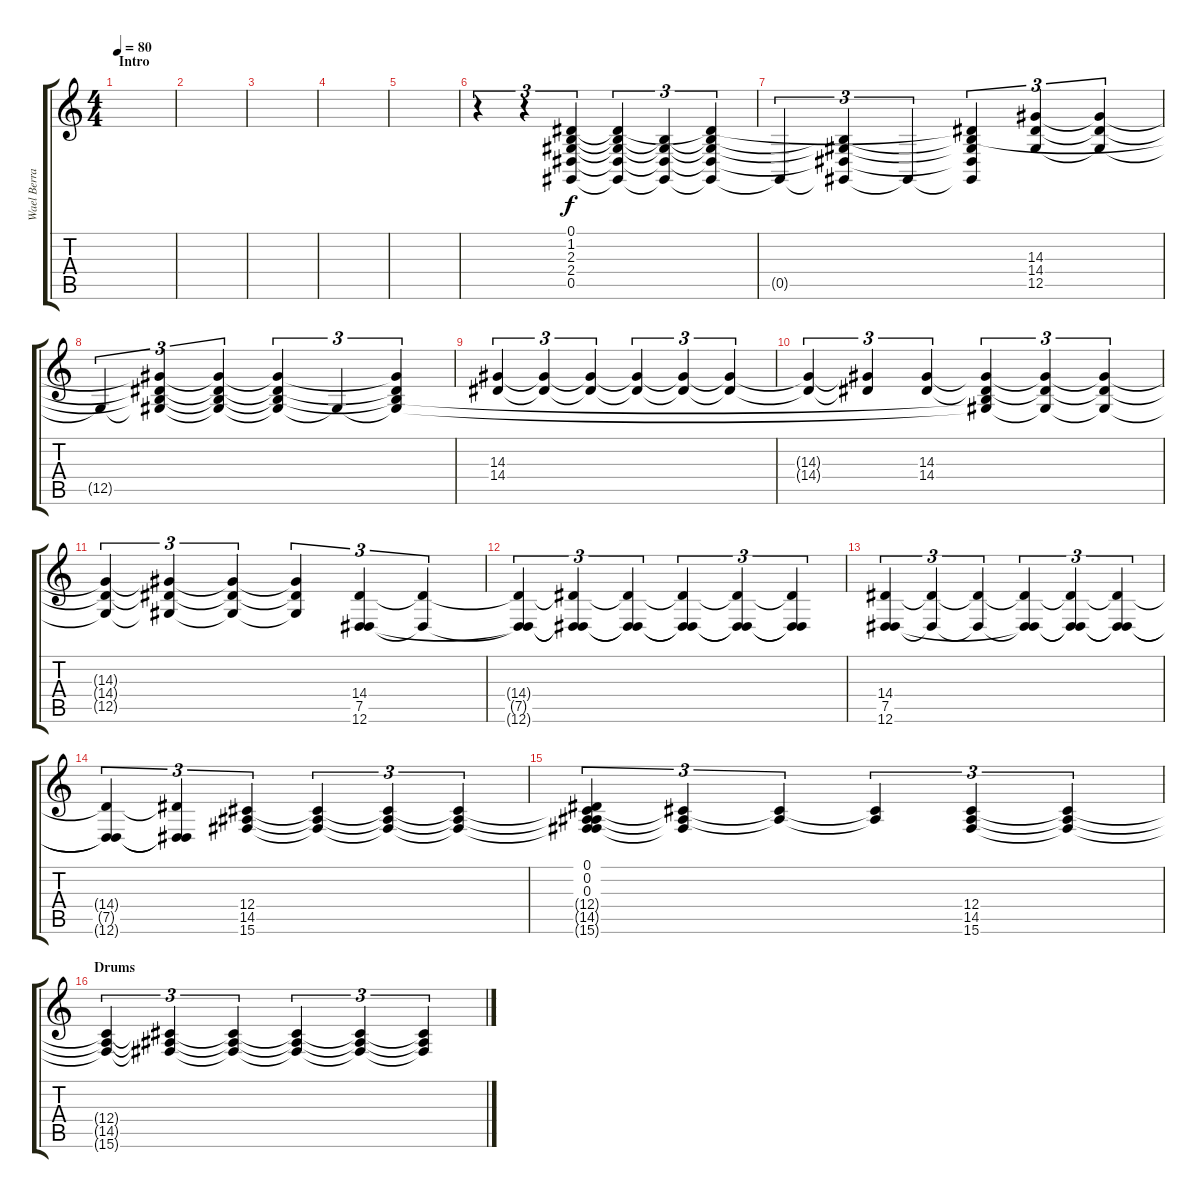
\track ("Wael Berrais" "Wael Berra") {instrument stringensemble1}
\staff {score tabs}
\tuning (Eb4 Bb3 Gb3 Db3 Ab2 Eb2) {hide}
\ts (4 4)
\section ("" "Intro")
\tempo 80
\clef g2
\ks c
|
|
|
|
|
r.4{tu (3 2)} r.4{tu (3 2)} (0.1 1.2 2.3 2.4 0.5).4{tu (3 2)} (0.1{t} 1.2{t} 2.3{t} 2.4{t} 0.5{t}).4{tu (3 2)} (1.2{t} 2.3{t} 2.4{t} 0.5{t}).4{tu (3 2)} (0.1{t} 1.2{t} 2.3{t} 2.4{t} 0.5{t}).4{tu (3 2)} |
0.5{t}.4{tu (3 2)} (1.2{t} 2.3{t} 2.4{t} 0.5{t}).4{tu (3 2)} 0.5{t}.4{tu (3 2)} (0.1{t} 1.2{t} 2.3{t} 2.4{t} 0.5{t}).4{tu (3 2)} (14.3 14.4 12.5).4{tu (3 2)} (14.3{t} 14.4{t} 12.5{t}).4{tu (3 2)} |
12.5{t}.4{tu (3 2)} (1.2{t} 14.3{t} 14.4{t} 12.5{t}).4{tu (3 2)} (1.2{t} 14.3{t} 14.4{t} 12.5{t}).4{tu (3 2)} (1.2{t} 14.3{t} 14.4{t} 12.5{t}).4{tu (3 2)} 12.5{t}.4{tu (3 2)} (1.2{t} 14.3{t} 14.4{t} 12.5{t}).4{tu (3 2)} |
(14.3 14.4).4{tu (3 2)} (14.3{t} 14.4{t}).4{tu (3 2)} (14.3{t} 14.4{t}).4{tu (3 2)} (14.3{t} 14.4{t}).4{tu (3 2)} (14.3{t} 14.4{t}).4{tu (3 2)} (14.3{t} 14.4{t}).4{tu (3 2)} |
(14.3{t} 14.4{t}).4{tu (3 2)} (14.3{t} 14.4{t}).4{tu (3 2)} (14.3 14.4).4{tu (3 2)} (1.2{t} 14.3{t} 14.4{t} 12.5{t}).4{tu (3 2)} (14.3{t} 14.4{t} 12.5{t}).4{tu (3 2)} (14.3{t} 14.4{t} 12.5{t}).4{tu (3 2)} |
(14.3{t} 14.4{t} 12.5{t}).4{tu (3 2)} (14.3{t} 14.4{t} 12.5{t}).4{tu (3 2)} (14.3{t} 14.4{t} 12.5{t}).4{tu (3 2)} (14.3{t} 14.4{t} 12.5{t}).4{tu (3 2)} (14.4 7.5 12.6).4{tu (3 2)} (14.4{t} 7.5{t}).4{tu (3 2)} |
(14.4{t} 7.5{t} 12.6{t}).4{tu (3 2)} (14.4{t} 7.5{t} 12.6{t}).4{tu (3 2)} (14.4{t} 7.5{t} 12.6{t}).4{tu (3 2)} (14.4{t} 7.5{t} 12.6{t}).4{tu (3 2)} (14.4{t} 7.5{t} 12.6{t}).4{tu (3 2)} (14.4{t} 7.5{t} 12.6{t}).4{tu (3 2)} |
(14.4 7.5 12.6).4{tu (3 2)} (14.4{t} 7.5{t}).4{tu (3 2)} (14.4{t} 7.5{t}).4{tu (3 2)} (14.4{t} 7.5{t} 12.6{t}).4{tu (3 2)} (14.4{t} 7.5{t} 12.6{t}).4{tu (3 2)} (14.4{t} 7.5{t} 12.6{t}).4{tu (3 2)} |
(14.4{t} 7.5{t} 12.6{t}).4{tu (3 2)} (14.4{t} 7.5{t} 12.6{t}).4{tu (3 2)} (12.4 14.5 15.6).4{tu (3 2)} (12.4{t} 14.5{t} 15.6{t}).4{tu (3 2)} (12.4{t} 14.5{t} 15.6{t}).4{tu (3 2)} (12.4{t} 14.5{t} 15.6{t}).4{tu (3 2)} |
(0.1 0.2 0.3 12.4{t} 14.5{t} 15.6{t}).4{tu (3 2)} (12.4{t} 14.5{t} 15.6{t}).4{tu (3 2)} (12.4{t} 14.5{t}).4{tu (3 2)} (12.4{t} 14.5{t}).4{tu (3 2)} (12.4 14.5 15.6).4{tu (3 2)} (12.4{t} 14.5{t} 15.6{t}).4{tu (3 2)} |
\section ("" "Drums")
(12.4{t} 14.5{t} 15.6{t}).4{tu (3 2)} (12.4{t} 14.5{t} 15.6{t}).4{tu (3 2)} (12.4{t} 14.5{t} 15.6{t}).4{tu (3 2)} (12.4{t} 14.5{t} 15.6{t}).4{tu (3 2)} (12.4{t} 14.5{t} 15.6{t}).4{tu (3 2)} (12.4{t} 14.5{t} 15.6{t}).4{tu (3 2)}
